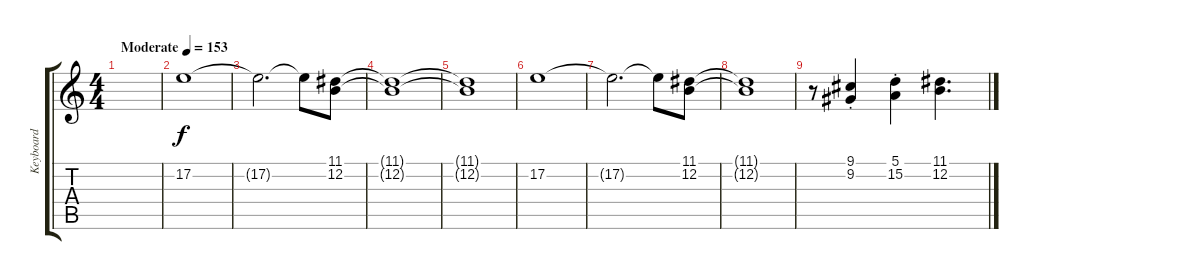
\track ("Keyboard" "Keyboard") {instrument sopranosax}
\staff {score tabs}
\tuning (E4 B3 G3 D3 A2 E2) {hide}
\ts (4 4)
\tempo (153 "Moderate")
\clef g2
\ks c
|
17.2.1 |
17.2{t}.2{d} 17.2{t}.8 (11.1 12.2).8 |
(11.1{t} 12.2{t}).1 |
(11.1{t} 12.2{t}).1 |
17.2.1 |
17.2{t}.2{d} 17.2{t}.8 (11.1 12.2).8 |
(11.1{t} 12.2{t}).1 |
r.8 (9.1{st} 9.2{st}).4 (5.1{st} 15.2{st}).4 (11.1 12.2).4{d}
